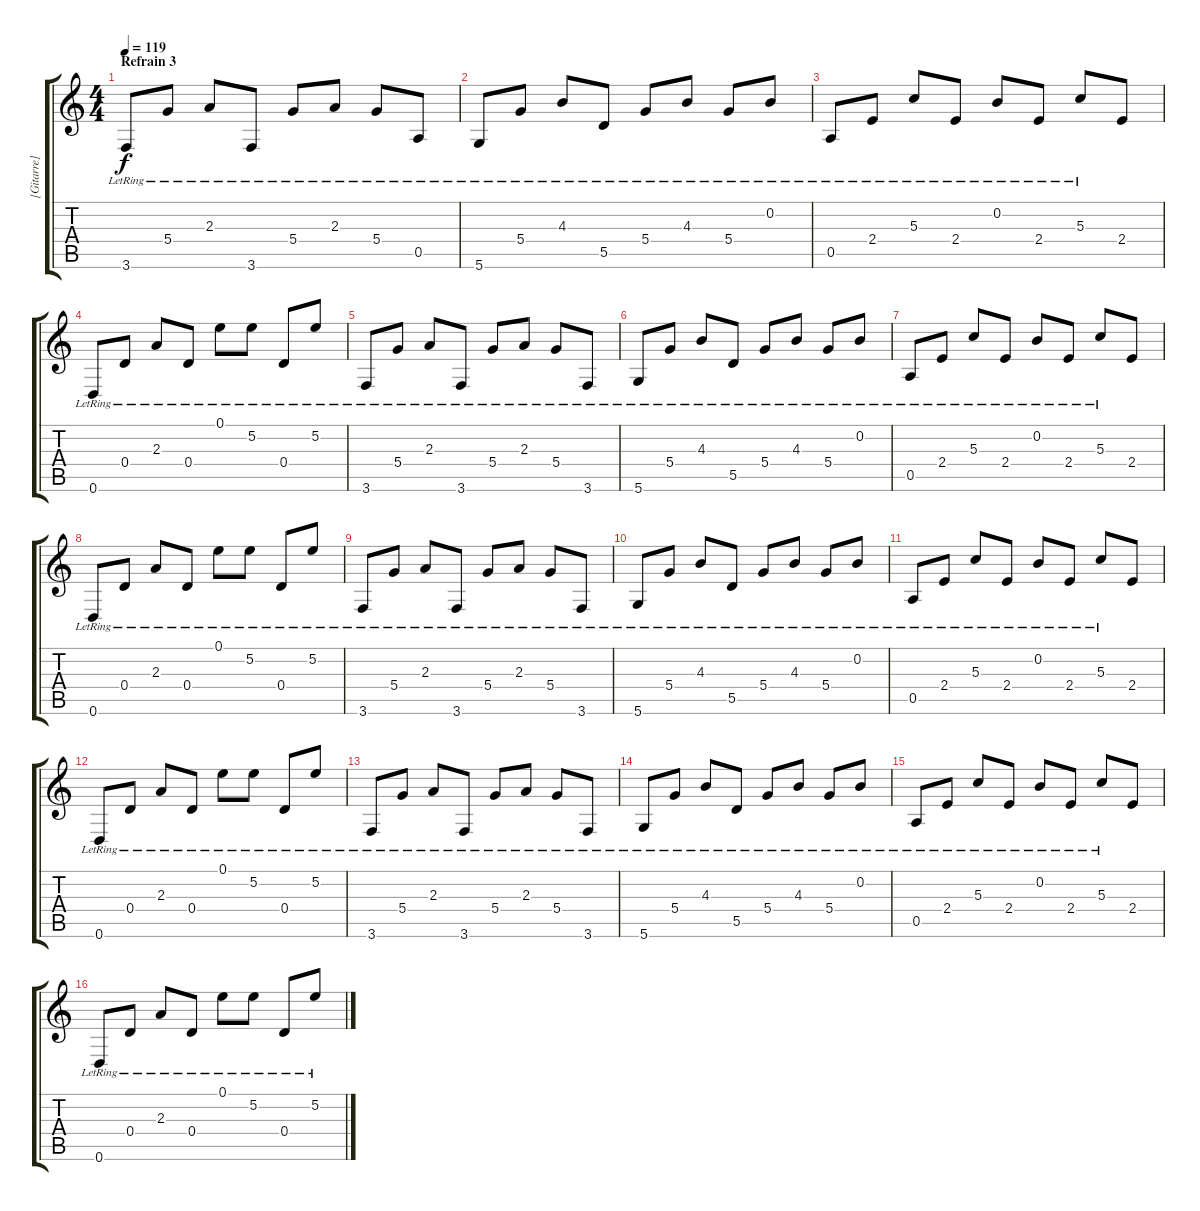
\track ("[Gitarre]" "[Gitarre]") {instrument electricguitarclean}
\staff {score tabs}
\tuning (E4 B3 G3 D3 A2 D2) {hide}
\ts (4 4)
\section ("" "Refrain 3")
\tempo 119
\clef g2
\ks c
3.6{lr}.8{dy f volume 16 balance 8 instrument electricguitarclean} 5.4{lr}.8 2.3{lr}.8 3.6{lr}.8 5.4{lr}.8 2.3{lr}.8 5.4{lr}.8 0.5{lr}.8 |
5.6{lr}.8 5.4{lr}.8 4.3{lr}.8 5.5{lr}.8 5.4{lr}.8 4.3{lr}.8 5.4{lr}.8 0.2{lr}.8 |
0.5{lr}.8 2.4{lr}.8 5.3{lr}.8 2.4{lr}.8 0.2{lr}.8 2.4{lr}.8 5.3{lr}.8 2.4.8 |
0.6{lr}.8 0.4{lr}.8 2.3{lr}.8 0.4{lr}.8 0.1{lr}.8 5.2{lr}.8 0.4{lr}.8 5.2{lr}.8 |
3.6{lr}.8 5.4{lr}.8 2.3{lr}.8 3.6{lr}.8 5.4{lr}.8 2.3{lr}.8 5.4{lr}.8 3.6{lr}.8 |
5.6{lr}.8 5.4{lr}.8 4.3{lr}.8 5.5{lr}.8 5.4{lr}.8 4.3{lr}.8 5.4{lr}.8 0.2{lr}.8 |
0.5{lr}.8 2.4{lr}.8 5.3{lr}.8 2.4{lr}.8 0.2{lr}.8 2.4{lr}.8 5.3{lr}.8 2.4.8 |
0.6{lr}.8 0.4{lr}.8 2.3{lr}.8 0.4{lr}.8 0.1{lr}.8 5.2{lr}.8 0.4{lr}.8 5.2{lr}.8 |
3.6{lr}.8 5.4{lr}.8 2.3{lr}.8 3.6{lr}.8 5.4{lr}.8 2.3{lr}.8 5.4{lr}.8 3.6{lr}.8 |
5.6{lr}.8 5.4{lr}.8 4.3{lr}.8 5.5{lr}.8 5.4{lr}.8 4.3{lr}.8 5.4{lr}.8 0.2{lr}.8 |
0.5{lr}.8 2.4{lr}.8 5.3{lr}.8 2.4{lr}.8 0.2{lr}.8 2.4{lr}.8 5.3{lr}.8 2.4.8 |
0.6{lr}.8 0.4{lr}.8 2.3{lr}.8 0.4{lr}.8 0.1{lr}.8 5.2{lr}.8 0.4{lr}.8 5.2{lr}.8 |
3.6{lr}.8 5.4{lr}.8 2.3{lr}.8 3.6{lr}.8 5.4{lr}.8 2.3{lr}.8 5.4{lr}.8 3.6{lr}.8 |
5.6{lr}.8 5.4{lr}.8 4.3{lr}.8 5.5{lr}.8 5.4{lr}.8 4.3{lr}.8 5.4{lr}.8 0.2{lr}.8 |
0.5{lr}.8 2.4{lr}.8 5.3{lr}.8 2.4{lr}.8 0.2{lr}.8 2.4{lr}.8 5.3{lr}.8 2.4.8 |
0.6{lr}.8 0.4{lr}.8 2.3{lr}.8 0.4{lr}.8 0.1{lr}.8 5.2{lr}.8 0.4{lr}.8 5.2{lr}.8
